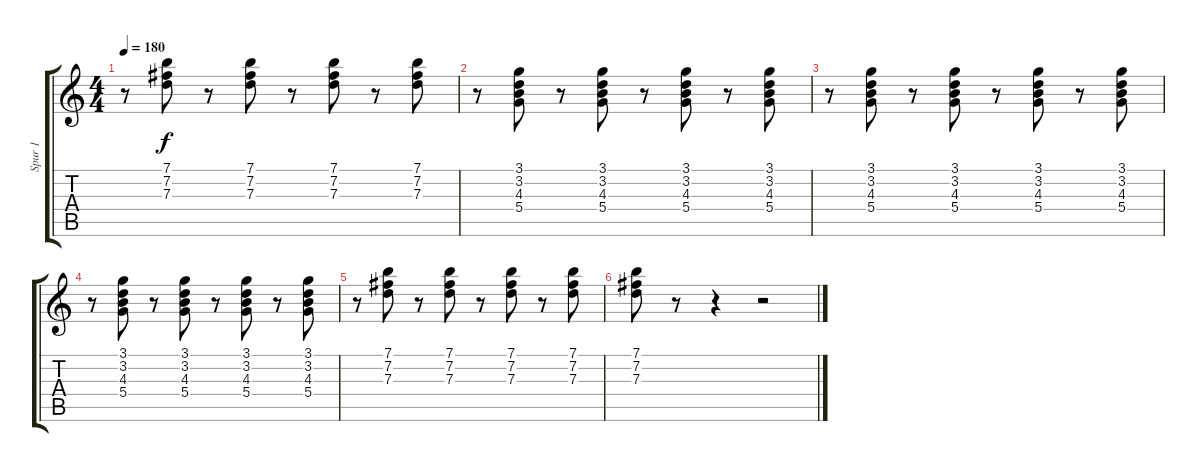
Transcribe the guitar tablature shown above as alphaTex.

\track ("Spur 1" "Spur 1") {instrument electricguitarclean}
\staff {score tabs}
\tuning (E4 B3 G3 D3 A2 E2) {hide}
\ts (4 4)
\tempo 180
\clef g2
\ks c
r.8{dy f} (7.1 7.2 7.3).8 r.8 (7.1 7.2 7.3).8 r.8 (7.1 7.2 7.3).8 r.8 (7.1 7.2 7.3).8 |
r.8 (3.1 3.2 4.3 5.4).8 r.8 (3.1 3.2 4.3 5.4).8 r.8 (3.1 3.2 4.3 5.4).8 r.8 (3.1 3.2 4.3 5.4).8 |
r.8 (3.1 3.2 4.3 5.4).8 r.8 (3.1 3.2 4.3 5.4).8 r.8 (3.1 3.2 4.3 5.4).8 r.8 (3.1 3.2 4.3 5.4).8 |
r.8 (3.1 3.2 4.3 5.4).8 r.8 (3.1 3.2 4.3 5.4).8 r.8 (3.1 3.2 4.3 5.4).8 r.8 (3.1 3.2 4.3 5.4).8 |
r.8 (7.1 7.2 7.3).8 r.8 (7.1 7.2 7.3).8 r.8 (7.1 7.2 7.3).8 r.8 (7.1 7.2 7.3).8 |
(7.1 7.2 7.3).8 r.8 r.4 r.2
